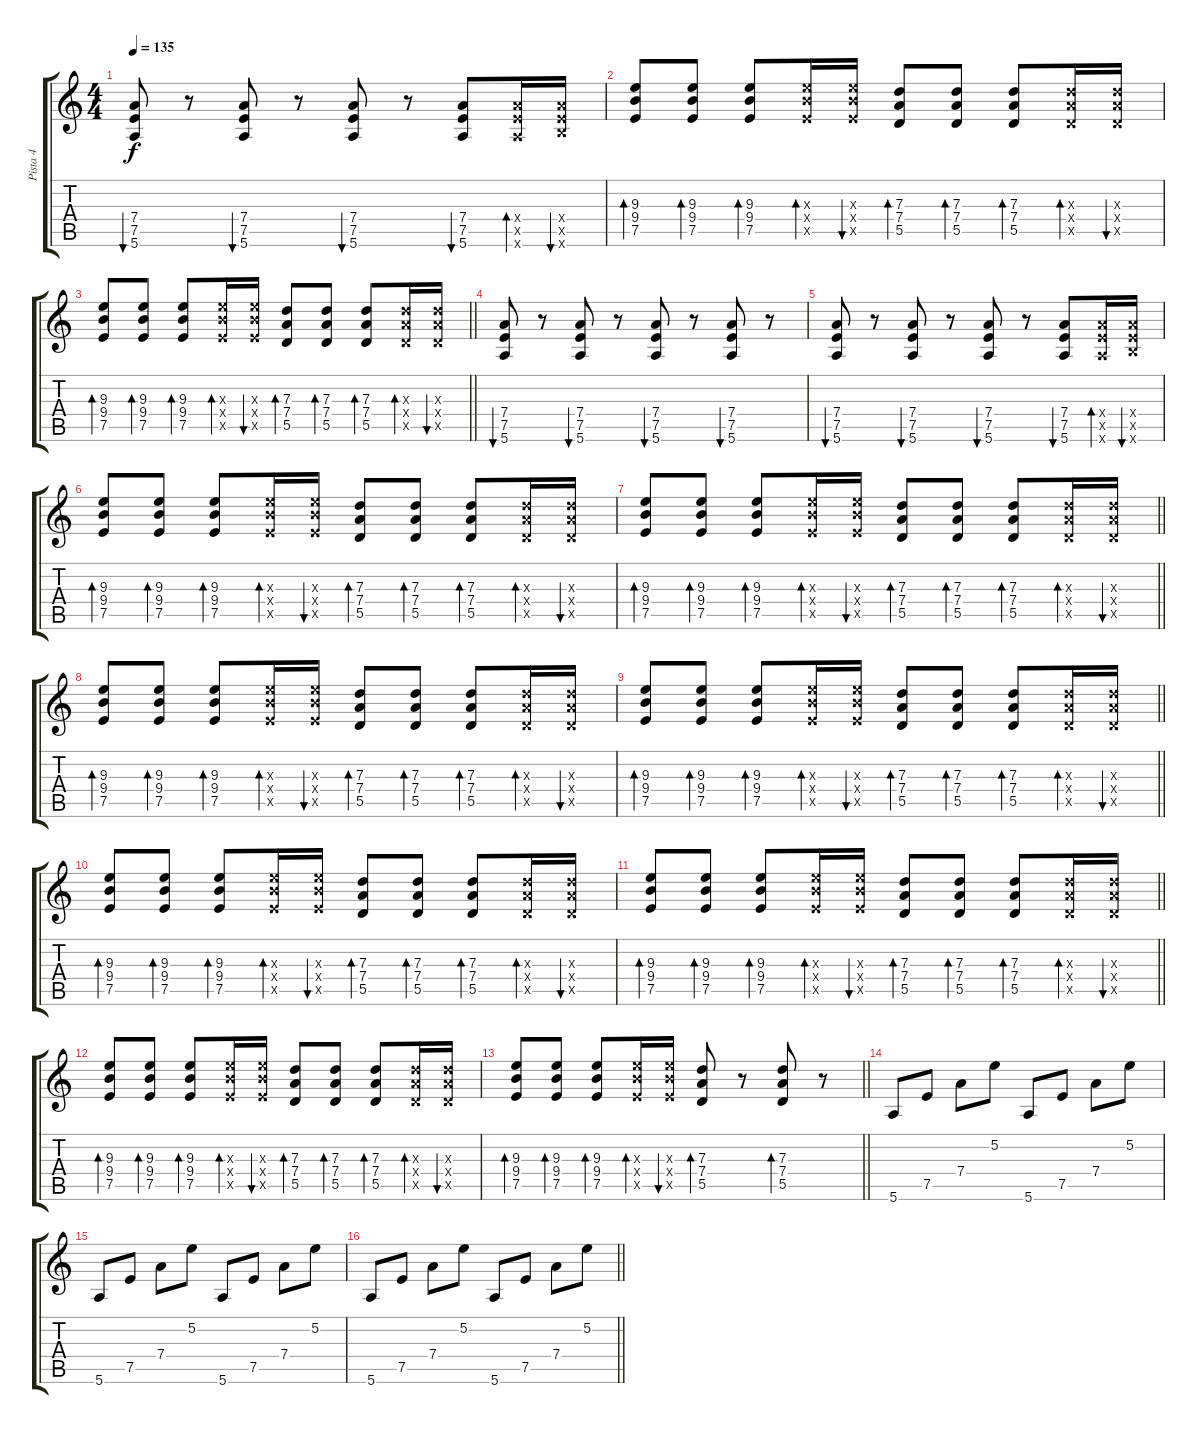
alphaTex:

\track ("Pista 4" "Pista 4") {instrument overdrivenguitar}
\staff {score tabs}
\tuning (E4 B3 G3 D3 A2 E2) {hide}
\ts (4 4)
\tempo 135
\clef g2
\ks c
(7.4 7.5 5.6).8{bu 30 dy f} r.8 (7.4 7.5 5.6).8{bu 30} r.8 (7.4 7.5 5.6).8{bu 30} r.8 (7.4 7.5 5.6).8{bu 30} (7.4{x} 7.5{x} 5.6{x}).16{bd 30} (7.4{x} 7.5{x} 7.6{x}).16{bu 30} |
(9.3 9.4 7.5).8{bd 30} (9.3 9.4 7.5).8{bd 30} (9.3 9.4 7.5).8{bd 30} (9.3{x} 9.4{x} 7.5{x}).16{bd 30} (9.3{x} 9.4{x} 7.5{x}).16{bu 30} (7.3 7.4 5.5).8{bd 30} (7.3 7.4 5.5).8{bd 30} (7.3 7.4 5.5).8{bd 30} (7.3{x} 7.4{x} 5.5{x}).16{bd 30} (7.3{x} 7.4{x} 5.5{x}).16{bu 30} |
\barLineRight lightlight
(9.3 9.4 7.5).8{bd 30} (9.3 9.4 7.5).8{bd 30} (9.3 9.4 7.5).8{bd 30} (9.3{x} 9.4{x} 7.5{x}).16{bd 30} (9.3{x} 9.4{x} 7.5{x}).16{bu 30} (7.3 7.4 5.5).8{bd 30} (7.3 7.4 5.5).8{bd 30} (7.3 7.4 5.5).8{bd 30} (7.3{x} 7.4{x} 5.5{x}).16{bd 30} (7.3{x} 7.4{x} 5.5{x}).16{bu 30} |
(7.4 7.5 5.6).8{bu 30} r.8 (7.4 7.5 5.6).8{bu 30} r.8 (7.4 7.5 5.6).8{bu 30} r.8 (7.4 7.5 5.6).8{bu 30} r.8 |
(7.4 7.5 5.6).8{bu 30} r.8 (7.4 7.5 5.6).8{bu 30} r.8 (7.4 7.5 5.6).8{bu 30} r.8 (7.4 7.5 5.6).8{bu 30} (7.4{x} 7.5{x} 5.6{x}).16{bd 30} (7.4{x} 7.5{x} 7.6{x}).16{bu 30} |
(9.3 9.4 7.5).8{bd 30} (9.3 9.4 7.5).8{bd 30} (9.3 9.4 7.5).8{bd 30} (9.3{x} 9.4{x} 7.5{x}).16{bd 30} (9.3{x} 9.4{x} 7.5{x}).16{bu 30} (7.3 7.4 5.5).8{bd 30} (7.3 7.4 5.5).8{bd 30} (7.3 7.4 5.5).8{bd 30} (7.3{x} 7.4{x} 5.5{x}).16{bd 30} (7.3{x} 7.4{x} 5.5{x}).16{bu 30} |
\barLineRight lightlight
(9.3 9.4 7.5).8{bd 30} (9.3 9.4 7.5).8{bd 30} (9.3 9.4 7.5).8{bd 30} (9.3{x} 9.4{x} 7.5{x}).16{bd 30} (9.3{x} 9.4{x} 7.5{x}).16{bu 30} (7.3 7.4 5.5).8{bd 30} (7.3 7.4 5.5).8{bd 30} (7.3 7.4 5.5).8{bd 30} (7.3{x} 7.4{x} 5.5{x}).16{bd 30} (7.3{x} 7.4{x} 5.5{x}).16{bu 30} |
(9.3 9.4 7.5).8{bd 30} (9.3 9.4 7.5).8{bd 30} (9.3 9.4 7.5).8{bd 30} (9.3{x} 9.4{x} 7.5{x}).16{bd 30} (9.3{x} 9.4{x} 7.5{x}).16{bu 30} (7.3 7.4 5.5).8{bd 30} (7.3 7.4 5.5).8{bd 30} (7.3 7.4 5.5).8{bd 30} (7.3{x} 7.4{x} 5.5{x}).16{bd 30} (7.3{x} 7.4{x} 5.5{x}).16{bu 30} |
\barLineRight lightlight
(9.3 9.4 7.5).8{bd 30} (9.3 9.4 7.5).8{bd 30} (9.3 9.4 7.5).8{bd 30} (9.3{x} 9.4{x} 7.5{x}).16{bd 30} (9.3{x} 9.4{x} 7.5{x}).16{bu 30} (7.3 7.4 5.5).8{bd 30} (7.3 7.4 5.5).8{bd 30} (7.3 7.4 5.5).8{bd 30} (7.3{x} 7.4{x} 5.5{x}).16{bd 30} (7.3{x} 7.4{x} 5.5{x}).16{bu 30} |
(9.3 9.4 7.5).8{bd 30} (9.3 9.4 7.5).8{bd 30} (9.3 9.4 7.5).8{bd 30} (9.3{x} 9.4{x} 7.5{x}).16{bd 30} (9.3{x} 9.4{x} 7.5{x}).16{bu 30} (7.3 7.4 5.5).8{bd 30} (7.3 7.4 5.5).8{bd 30} (7.3 7.4 5.5).8{bd 30} (7.3{x} 7.4{x} 5.5{x}).16{bd 30} (7.3{x} 7.4{x} 5.5{x}).16{bu 30} |
\barLineRight lightlight
(9.3 9.4 7.5).8{bd 30} (9.3 9.4 7.5).8{bd 30} (9.3 9.4 7.5).8{bd 30} (9.3{x} 9.4{x} 7.5{x}).16{bd 30} (9.3{x} 9.4{x} 7.5{x}).16{bu 30} (7.3 7.4 5.5).8{bd 30} (7.3 7.4 5.5).8{bd 30} (7.3 7.4 5.5).8{bd 30} (7.3{x} 7.4{x} 5.5{x}).16{bd 30} (7.3{x} 7.4{x} 5.5{x}).16{bu 30} |
(9.3 9.4 7.5).8{bd 30} (9.3 9.4 7.5).8{bd 30} (9.3 9.4 7.5).8{bd 30} (9.3{x} 9.4{x} 7.5{x}).16{bd 30} (9.3{x} 9.4{x} 7.5{x}).16{bu 30} (7.3 7.4 5.5).8{bd 30} (7.3 7.4 5.5).8{bd 30} (7.3 7.4 5.5).8{bd 30} (7.3{x} 7.4{x} 5.5{x}).16{bd 30} (7.3{x} 7.4{x} 5.5{x}).16{bu 30} |
\barLineRight lightlight
(9.3 9.4 7.5).8{bd 30} (9.3 9.4 7.5).8{bd 30} (9.3 9.4 7.5).8{bd 30} (9.3{x} 9.4{x} 7.5{x}).16{bd 30} (9.3{x} 9.4{x} 7.5{x}).16{bu 30} (7.3 7.4 5.5).8{bd 30} r.8 (7.3 7.4 5.5).8{bd 30} r.8 |
5.6.8 7.5.8 7.4.8 5.2.8 5.6.8 7.5.8 7.4.8 5.2.8 |
5.6.8 7.5.8 7.4.8 5.2.8 5.6.8 7.5.8 7.4.8 5.2.8 |
\barLineRight lightlight
5.6.8 7.5.8 7.4.8 5.2.8 5.6.8 7.5.8 7.4.8 5.2.8
